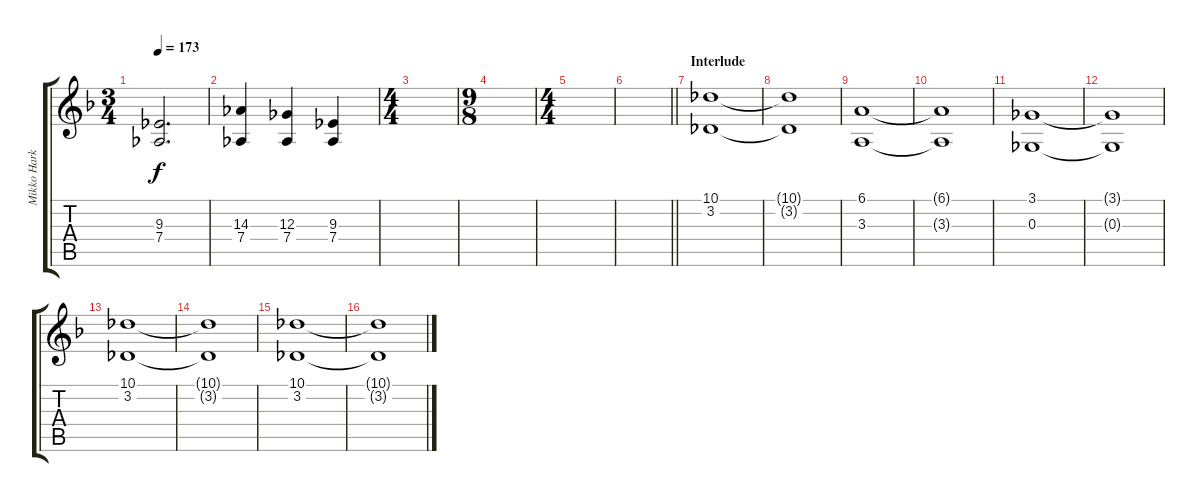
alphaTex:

\track ("Mikko Harkin - Keyboard II" "Mikko Hark") {instrument stringensemble1}
\staff {score tabs}
\tuning (Eb4 Bb3 Gb3 Db3 Ab2 Eb2) {hide}
\ts (3 4)
\tempo 173
\clef g2
\ks dminor
(9.3 7.4).2{d dy f} |
(14.3 7.4).4 (12.3 7.4).4 (9.3 7.4).4 |
\ts (4 4)
|
\ts (9 8)
|
\ts (4 4)
|
\barLineRight lightlight
|
\section ("" "Interlude")
(10.1 3.2).1 |
(10.1{t} 3.2{t}).1 |
(6.1 3.3).1 |
(6.1{t} 3.3{t}).1 |
(3.1 0.3).1 |
(3.1{t} 0.3{t}).1 |
(10.1 3.2).1 |
(10.1{t} 3.2{t}).1 |
(10.1 3.2).1 |
(10.1{t} 3.2{t}).1
